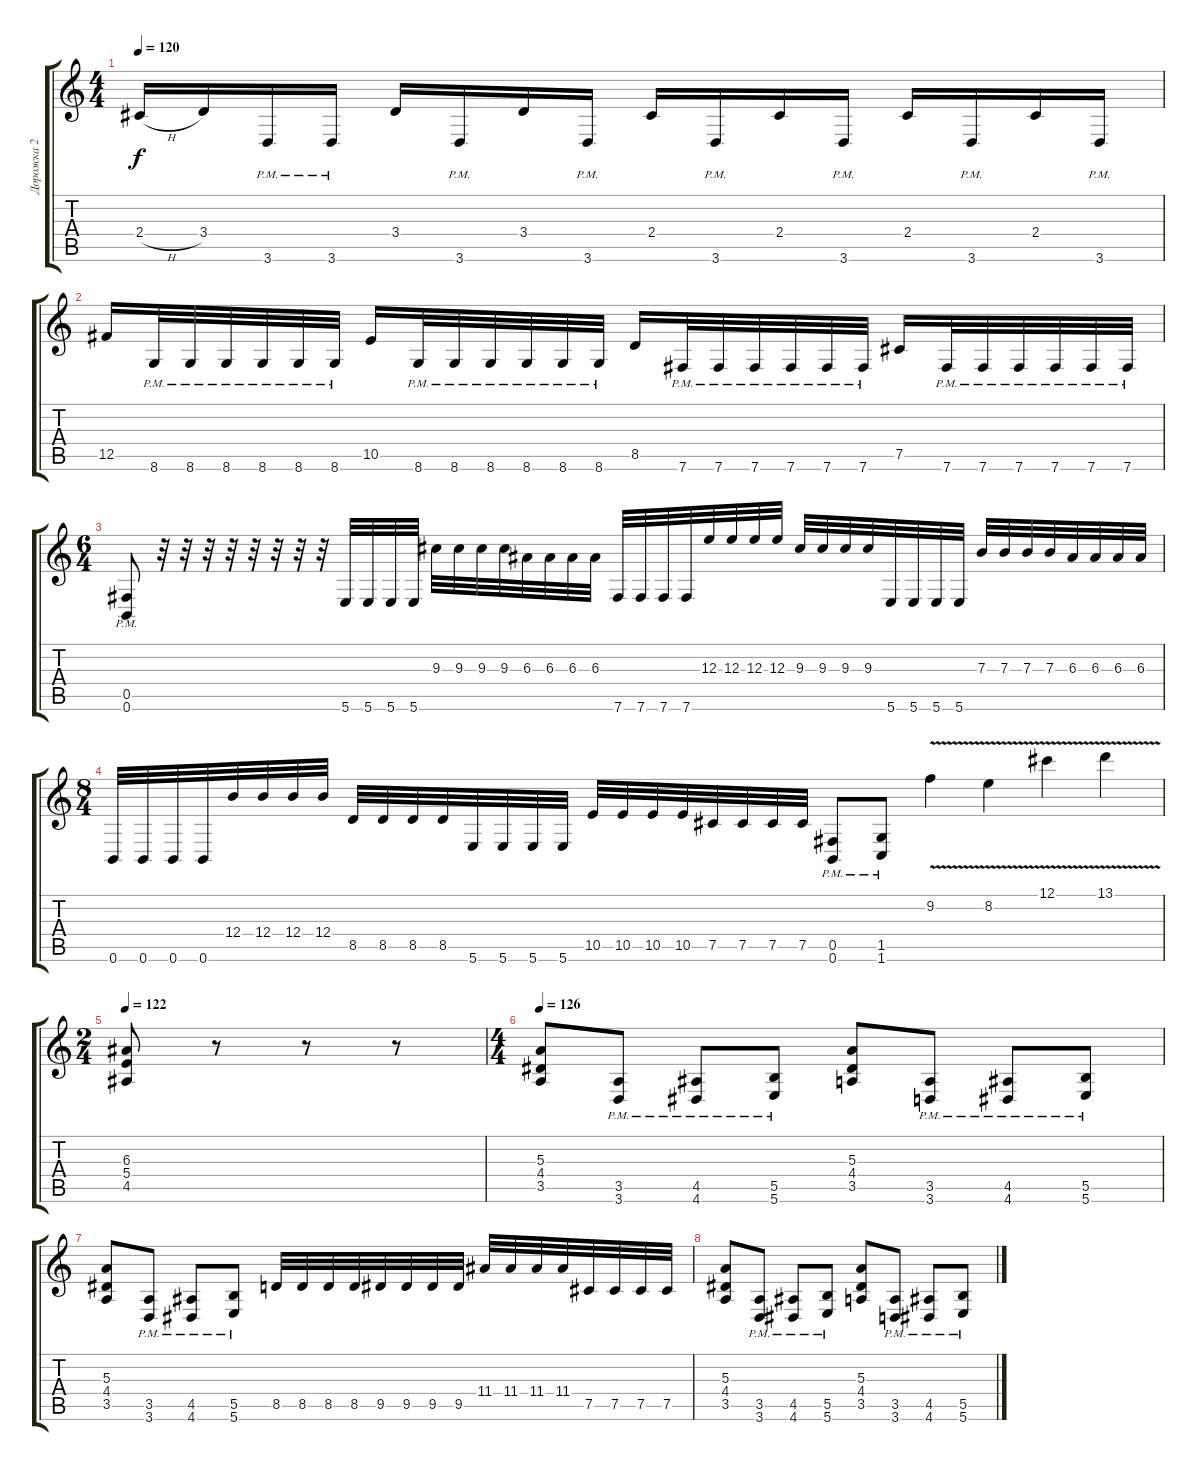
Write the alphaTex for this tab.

\track ("Дорожка 2" "Дорожка 2") {instrument distortionguitar}
\staff {score tabs}
\tuning (Db4 Ab3 E3 B2 Gb2 B1) {hide}
\ts (4 4)
\tempo 120
\clef g2
\ks c
2.4{h}.16{dy f} 3.4.16 3.6{pm}.16 3.6{pm}.16 3.4.16 3.6{pm}.16 3.4.16 3.6{pm}.16 2.4.16 3.6{pm}.16 2.4.16 3.6{pm}.16 2.4.16 3.6{pm}.16 2.4.16 3.6{pm}.16 |
12.5.16 8.6{pm}.32 8.6{pm}.32 8.6{pm}.32 8.6{pm}.32 8.6{pm}.32 8.6{pm}.32 10.5.16 8.6{pm}.32 8.6{pm}.32 8.6{pm}.32 8.6{pm}.32 8.6{pm}.32 8.6{pm}.32 8.5.16 7.6{pm}.32 7.6{pm}.32 7.6{pm}.32 7.6{pm}.32 7.6{pm}.32 7.6{pm}.32 7.5.16 7.6{pm}.32 7.6{pm}.32 7.6{pm}.32 7.6{pm}.32 7.6{pm}.32 7.6{pm}.32 |
\ts (6 4)
(0.5{pm} 0.6).8 r.32 r.32 r.32 r.32 r.32 r.32 r.32 r.32 5.6.32 5.6.32 5.6.32 5.6.32 9.3.32 9.3.32 9.3.32 9.3.32 6.3.32 6.3.32 6.3.32 6.3.32 7.6.32 7.6.32 7.6.32 7.6.32 12.3.32 12.3.32 12.3.32 12.3.32 9.3.32 9.3.32 9.3.32 9.3.32 5.6.32 5.6.32 5.6.32 5.6.32 7.3.32 7.3.32 7.3.32 7.3.32 6.3.32 6.3.32 6.3.32 6.3.32 |
\ts (8 4)
0.6.32 0.6.32 0.6.32 0.6.32 12.4.32 12.4.32 12.4.32 12.4.32 8.5.32 8.5.32 8.5.32 8.5.32 5.6.32 5.6.32 5.6.32 5.6.32 10.5.32 10.5.32 10.5.32 10.5.32 7.5.32 7.5.32 7.5.32 7.5.32 (0.5{pm} 0.6).8 (1.5{pm} 1.6).8 9.2{v}.4 8.2{v}.4 12.1{v}.4 13.1{v}.4 |
\ts (2 4)
\tempo 122
(6.3 5.4 4.5).8 r.8 r.8 r.8 |
\ts (4 4)
\tempo 126
(5.3 4.4 3.5).8 (3.5{pm} 3.6).8 (4.5{pm} 4.6).8 (5.5{pm} 5.6).8 (5.3 4.4 3.5).8 (3.5{pm} 3.6).8 (4.5{pm} 4.6).8 (5.5{pm} 5.6).8 |
(5.3 4.4 3.5).8 (3.5{pm} 3.6).8 (4.5{pm} 4.6).8 (5.5{pm} 5.6).8 8.5.32 8.5.32 8.5.32 8.5.32 9.5.32 9.5.32 9.5.32 9.5.32 11.4.32 11.4.32 11.4.32 11.4.32 7.5.32 7.5.32 7.5.32 7.5.32 |
(5.3 4.4 3.5).8 (3.5{pm} 3.6).8 (4.5{pm} 4.6).8 (5.5{pm} 5.6).8 (5.3 4.4 3.5).8 (3.5{pm} 3.6).8 (4.5{pm} 4.6).8 (5.5{pm} 5.6).8
